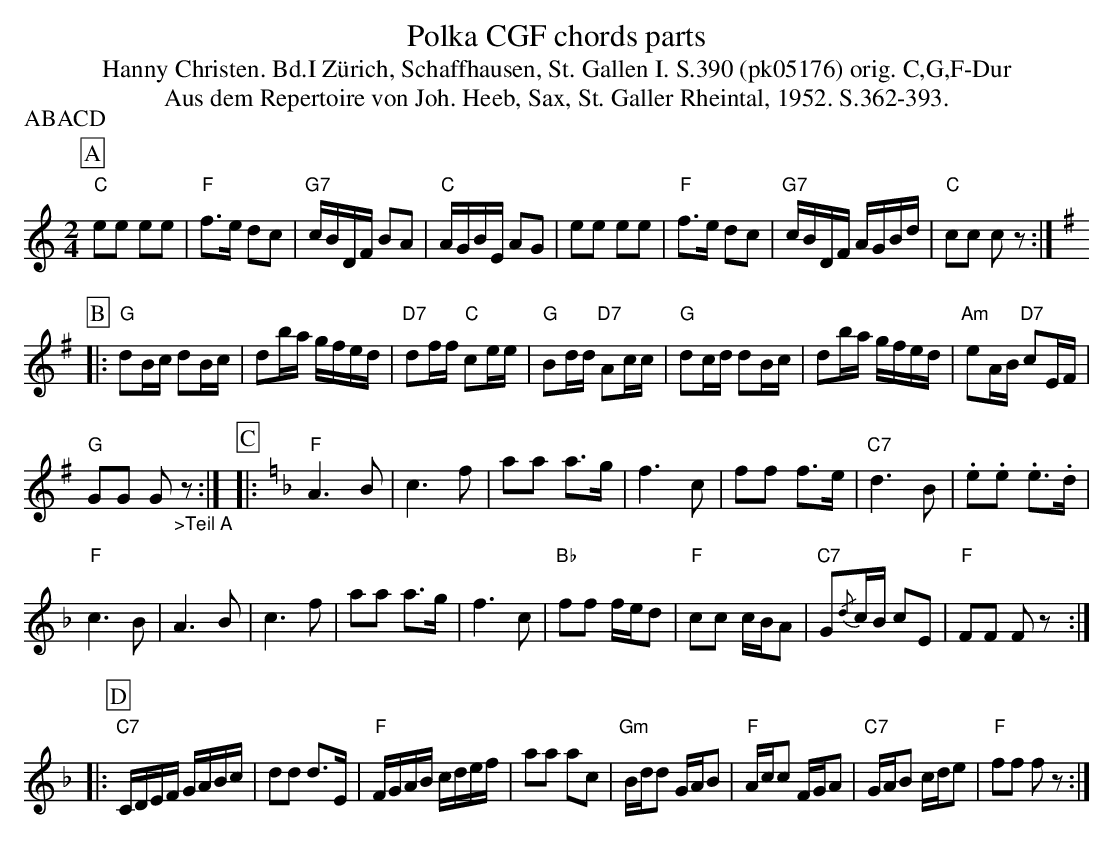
X:1
T: Polka CGF chords parts
T:Hanny Christen. Bd.I Zürich, Schaffhausen, St. Gallen I. S.390 (pk05176) orig. C,G,F-Dur
T: Aus dem Repertoire von Joh. Heeb, Sax, St. Galler Rheintal, 1952. S.362-393.
P:ABACD
M:2/4
L:1/8
K:C %%MIDI gchordon
[P:A] "C"ee ee | "F"f>e dc | "G7"c/B/D/F/ BA | "C"A/G/B/E/ AG | ee ee | "F"f>e dc | "G7"c/B/D/F/ A/G/B/d/ | "C"cc cz :|  [K:G]
[P:B] |: "G"dB/c/ dB/c/ | db/a/ g/f/e/d/ | "D7"df/f/ "C"ce/e/ | "G"Bd/d/ "D7"Ac/c/ | "G"dc/d/ dB/c/ | db/a/ g/f/e/d/ | "Am"eA/B/ "D7"cE/F/ |
"G"GG G"_>Teil A"z :| [P:C] [K:F] |:   "F"A3B | c3f | aa a>g | f3c | ff f>e | "C7"d3B | .e.e .e>.d |
"F"c3B | A3B | c3f | aa a>g | f3c | "Bb"ff f/e/d | "F"cc c/B/A | "C7"G{/d}c/B/ cE | "F"FF Fz :|
|: [P:D] [L:1/16] "C7"CDEF GABc | d2d2 d3E |  "F"FGAB cdef |  a2a2  a2c2 | "Gm"Bdd2 GAB2 | "F"Acc2 FGA2 | "C7"GAB2 cde2 | "F"f2f2 f2z2 :|
